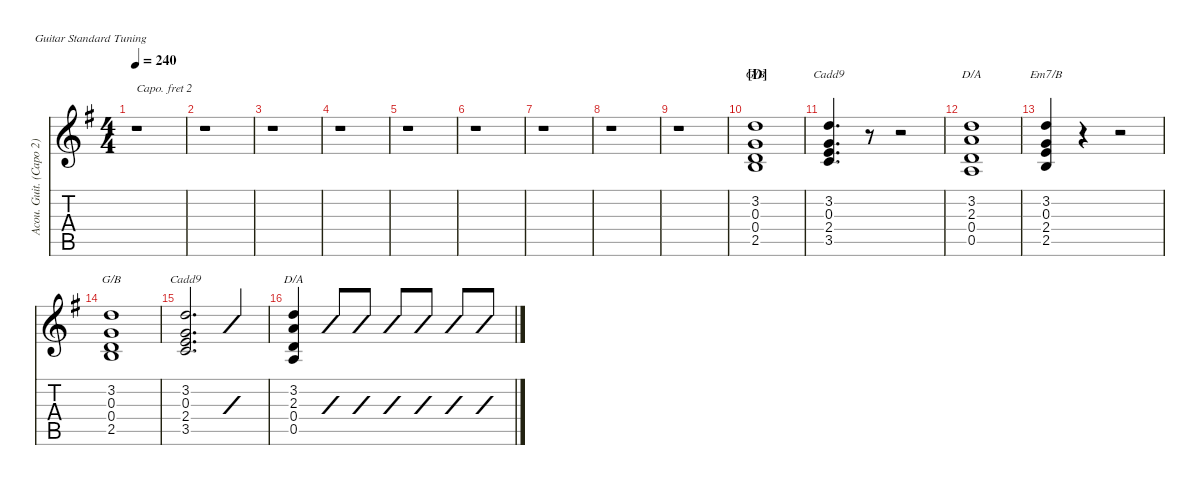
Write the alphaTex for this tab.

\defaultSystemsLayout 4
\hideDynamics
\bracketExtendMode nobrackets
\otherSystemsTrackNameOrientation horizontal
\track ("Acou. Guit. (Capo 2)" "Acou. Guit. (Capo 2)") {defaultSystemsLayout 4 instrument acousticguitarsteel}
\staff {score tabs}
\capo 2
\tuning (E4 B3 G3 D3 A2 E2)
\displaytranspose 10
\chord ("D/A" 2 3 2 0 0 x) {showdiagram false showfingering false barre 2}
\chord ("G/B" x 3 0 0 2 3) {showdiagram false showfingering false}
\chord ("Cadd9" x 3 0 2 3 x) {showdiagram false showfingering false}
\chord ("Em7/B" x 3 0 2 2 0) {showdiagram false showfingering false}
\chord ("G/B" 3 3 0 0 2 x) {showdiagram false showfingering false barre 3}
\ts (4 4)
\tempo 240
\clef g2
\scale
1.13847
\ks g
r.1{dy f beam Down} |
\scale
1.13847 r.1{beam Down} |
\scale
1.13847 r.1{beam Down} |
\scale
1.13847 r.1{beam Down} |
\scale
1.13847 r.1{beam Down} |
\scale
1.13847 r.1{beam Down} |
\scale
1.13847 r.1{beam Down} |
\scale
1.13847 r.1{beam Down} |
\scale
1.13847 r.1{beam Down} |
\section ("D" "")
\scale
1.15363 (0.4{acc forcenatural} 0.3{acc forcenatural} 3.2{acc forcenatural} 2.5{acc forcenatural}).1{ch "G/B" beam Up} |
\scale
0.942214 (3.2{acc forcenatural} 0.3{acc forcenatural} 3.5{acc forcenatural} 2.4{acc forcenatural}).4{d ch "Cadd9" beam Up} r.8{beam Up} r.2{beam Up} |
\scale
0.941612 (3.2{acc forcenatural} 2.3{acc forcenatural} 0.4{acc forcenatural} 0.5{acc forcenatural}).1{ch "D/A" beam Up} |
\scale
0.962549 (2.5{acc forcenatural} 2.4{acc forcenatural} 0.3{acc forcenatural} 3.2{acc forcenatural}).4{ch "Em7/B" beam Up} r.4{beam Up} r.2{beam Up} |
\scale
1.15552 (0.4{acc forcenatural} 0.3{acc forcenatural} 3.2{acc forcenatural} 2.5{acc forcenatural}).1{ch "G/B" beam Up} |
\scale
0.944878 (3.5{acc forcenatural} 0.3{acc forcenatural} 3.2{acc forcenatural} 2.4{acc forcenatural}).2{d ch "Cadd9" beam Up} (3.5{acc forcenatural} 0.3{acc forcenatural} 3.2{acc forcenatural} 2.4{acc forcenatural}).4{slashed beam Up} |
\scale
0.959135 (3.2{acc forcenatural} 2.3{acc forcenatural} 0.4{acc forcenatural} 0.5{acc forcenatural}).4{ch "D/A" beam Up} (3.2{acc forcenatural} 2.3{acc forcenatural} 0.4{acc forcenatural} 0.5{acc forcenatural}).8{slashed beam Up} (3.2{acc forcenatural} 2.3{acc forcenatural} 0.4{acc forcenatural} 0.5{acc forcenatural}).8{slashed beam Up} (3.2{acc forcenatural} 2.3{acc forcenatural} 0.4{acc forcenatural} 0.5{acc forcenatural}).8{slashed beam Up} (3.2{acc forcenatural} 2.3{acc forcenatural} 0.4{acc forcenatural} 0.5{acc forcenatural}).8{slashed beam Up} (3.2{acc forcenatural} 2.3{acc forcenatural} 0.4{acc forcenatural} 0.5{acc forcenatural}).8{slashed beam Up} (3.2{acc forcenatural} 2.3{acc forcenatural} 0.4{acc forcenatural} 0.5{acc forcenatural}).8{slashed beam Up}
